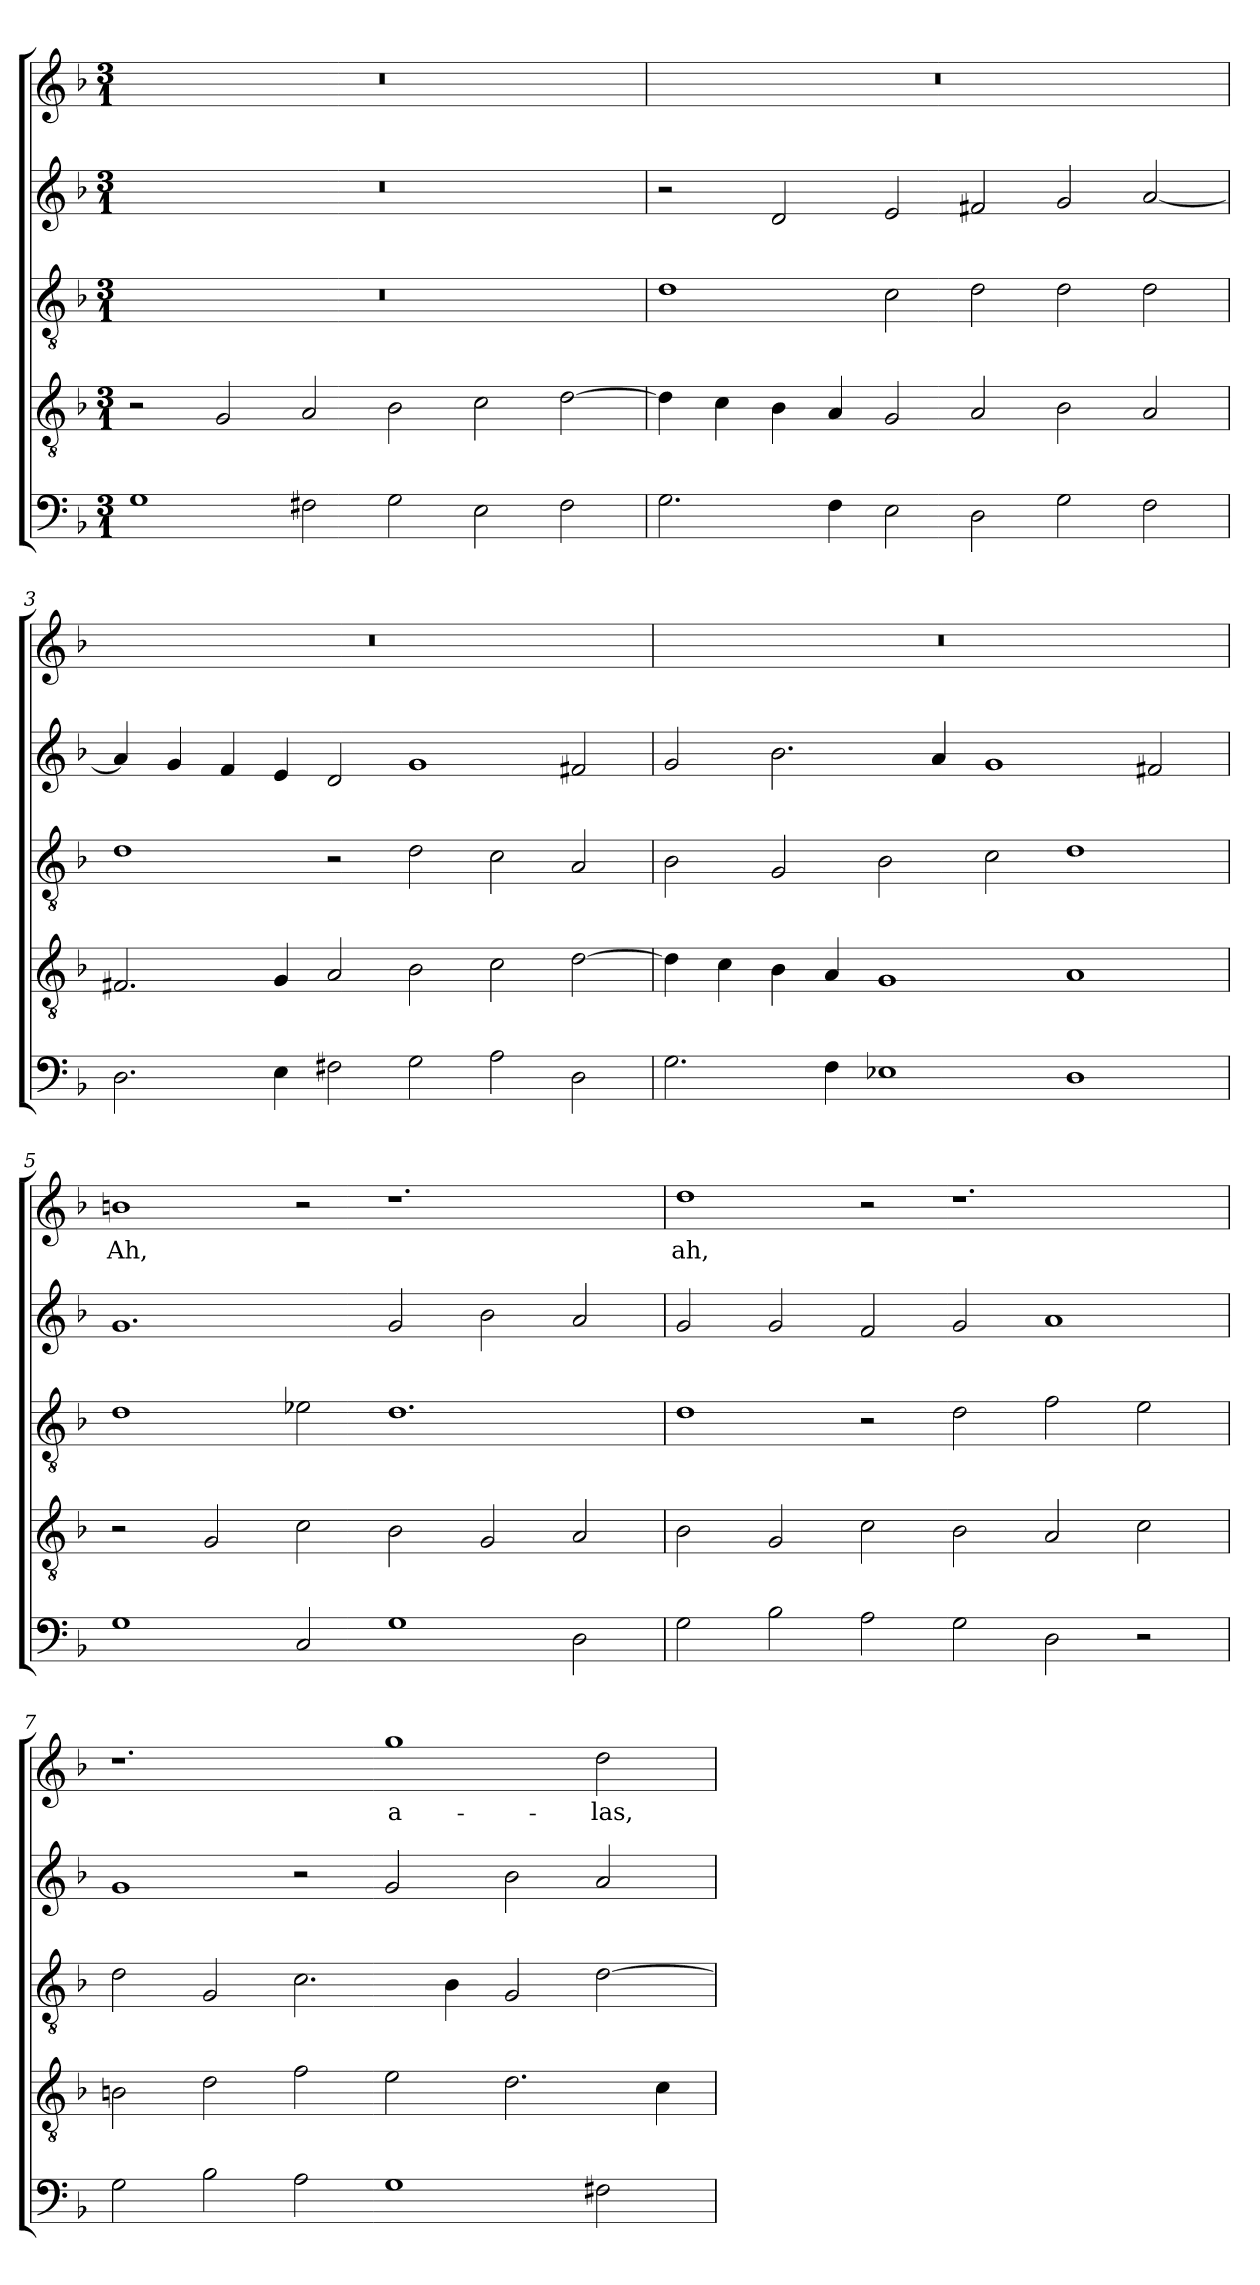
**kern	**kern	**kern	**kern	**kern	**text
*part5	*part4	*part3	*part2	*part1	*part1
*staff5	*staff4	*staff3	*staff2	*staff1	*staff1
*clefF4	*clefGv2	*clefGv2	*clefG2	*clefG2	*
*k[b-]	*k[b-]	*k[b-]	*k[b-]	*k[b-]	*
*F:	*F:	*F:	*F:	*F:	*
*M3/1	*M3/1	*M3/1	*M3/1	*M3/1	*
=1	=1	=1	=1	=1	=1
1G	2r	0.r	0.r	0.r	.
.	2G/	.	.	.	.
2F#X\	2A/	.	.	.	.
2G\	2B-\	.	.	.	.
2E\	2c\	.	.	.	.
2F#\	[2d\	.	.	.	.
=2	=2	=2	=2	=2	=2
2.G\	4d\]	1d	2r	0.r	.
.	4c\	.	.	.	.
.	4B-\	.	2d/	.	.
4F\	4A/	.	.	.	.
2E\	2G/	2c\	2e/	.	.
2D\	2A/	2d\	2f#X/	.	.
2G\	2B-\	2d\	2g/	.	.
2F\	2A/	2d\	[2a/	.	.
=3	=3	=3	=3	=3	=3
2.D\	2.F#X/	1d	4a/]	0.r	.
.	.	.	4g/	.	.
.	.	.	4f/	.	.
4E\	4G/	.	4e/	.	.
2F#X\	2A/	2r	2d/	.	.
2G\	2B-\	2d\	1g	.	.
2A\	2c\	2c\	.	.	.
2D\	[2d\	2A/	2f#X/	.	.
=4	=4	=4	=4	=4	=4
2.G\	4d\]	2B-\	2g/	0.r	.
.	4c\	.	.	.	.
.	4B-\	2G/	2.b-\	.	.
4F\	4A/	.	.	.	.
1E-X	1G	2B-\	.	.	.
.	.	.	4a/	.	.
.	.	2c\	1g	.	.
1D	1A	1d	.	.	.
.	.	.	2f#X/	.	.
=5	=5	=5	=5	=5	=5
!	!	!	!	!	!LO:LY:b
1G	2r	1d	1.g	1bn	Ah,
.	2G/	.	.	.	.
2C/	2c\	2e-X\	.	2r	.
1G	2B-\	1.d	2g/	1.r	.
.	2G/	.	2b-\	.	.
2D\	2A/	.	2a/	.	.
!!LO:LB:g=z
=6	=6	=6	=6	=6	=6
!	!	!	!	!	!LO:LY:b
2G\	2B-\	1d	2g/	1dd	ah,
2B-\	2G/	.	2g/	.	.
2A\	2c\	2r	2f/	2r	.
2G\	2B-\	2d\	2g/	1.r	.
2D\	2A/	2f\	1a	.	.
2r	2c\	2e\	.	.	.
=7	=7	=7	=7	=7	=7
2G\	2Bn\	2d\	1g	1.r	.
2B-\	2d\	2G/	.	.	.
2A\	2f\	2.c\	2r	.	.
!	!	!	!	!	!LO:LY:b
1G	2e\	.	2g/	1gg	a-
.	.	4B-\	.	.	.
.	2.d\	2G/	2b-\	.	.
!	!	!	!	!	!LO:LY:b
2F#X\	.	[2d\	2a/	2dd\	-las,
.	4c\	.	.	.	.
=	=	=	=	=	=
*-	*-	*-	*-	*-	*-
